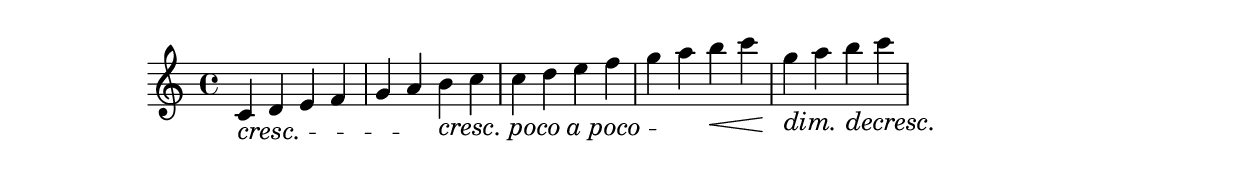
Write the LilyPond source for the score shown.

% DO NOT EDIT this file manually; it is automatically
% generated from Documentation/snippets/new
% Make any changes in Documentation/snippets/new/
% and then run scripts/auxiliar/makelsr.py
%
% This file is in the public domain.
%% Note: this file works from version 2.14.0
\version "2.14.0"

\header {
%% Translation of GIT committish: 615cbf212fdaf0b220b3330da417d0c3602494f2

  texidoces = "
Los objetos de extensión \cresc, \dim y \decresc ahora se pueden
redefinir como operadores postfijos y producir un solo objeto de
extensión de texto.  La definición de extensores personalizados
también es fácil.  Se pueden mezclar con facilidad los crescendi
textuales y en forma de reguladores. \< y \> producen reguladores
gráficos de forma predeterminada, \cresc etc. producen elementos
extensores de texto de forma predeterminada.

"

  doctitlees = "Objetos extensores de texto postfijos para dinámica"

%%   Translation of GIT committish: ab9e3136d78bfaf15cc6d77ed1975d252c3fe506


  texidocde = "Die \cresc, \dim und \decresc Strecker können umdefiniert werden,
um nachgestellt zu funktionieren und einen Textstrecker zu produzieren.  Eigene
Strecker können auch einfach definiert werden.  Klammer- und Textcrescendi können
einfach vermischt werden.  \< und \> erstellen normalerweise Klammern, \cresc
usw. dagegen normalerweise Textspanner.

"
  doctitlede = "Dynamiktextstrecker nachgestellt"



%% Translation of GIT committish: a06cb0b0d9593ba110e001f2b0f44b8bef084693

  texidocfr = "
Les lignes d'extension des commandes \cresc, \dim et \decresc peuvent
désormais être personnalisées facilement sous forme d'opérateurs
postfix.  Soufflets et (de)crescendos peuvent cohabiter.  \< et \>
produiront par défaut des soufflets, alors que \cresc etc. produiront
une indication textuelle avec extension.

"

  doctitlefr = "Extensions de nuance postfix"


  lsrtags = "expressive-marks, tweaks-and-overrides"
  texidoc = "Custom text spanners can be defined and used with hairpin
  and text crescendos.  @code{\<} and @code{\>} produce hairpins by
  default, @code{\\cresc} etc. produce text spanners by default."
  doctitle = "Dynamics text spanner postfix"
} % begin verbatim


% Some sample text dynamic spanners, to be used as postfix operators
crpoco =
#(make-music 'CrescendoEvent
             'span-direction START
             'span-type 'text
             'span-text "cresc. poco a poco")

\relative c' {
  c4\cresc d4 e4 f4 |
  g4 a4\! b4\crpoco c4 |
  c4 d4 e4 f4 |
  g4 a4\! b4\< c4 |
  g4\dim a4 b4\decresc c4\!
}

